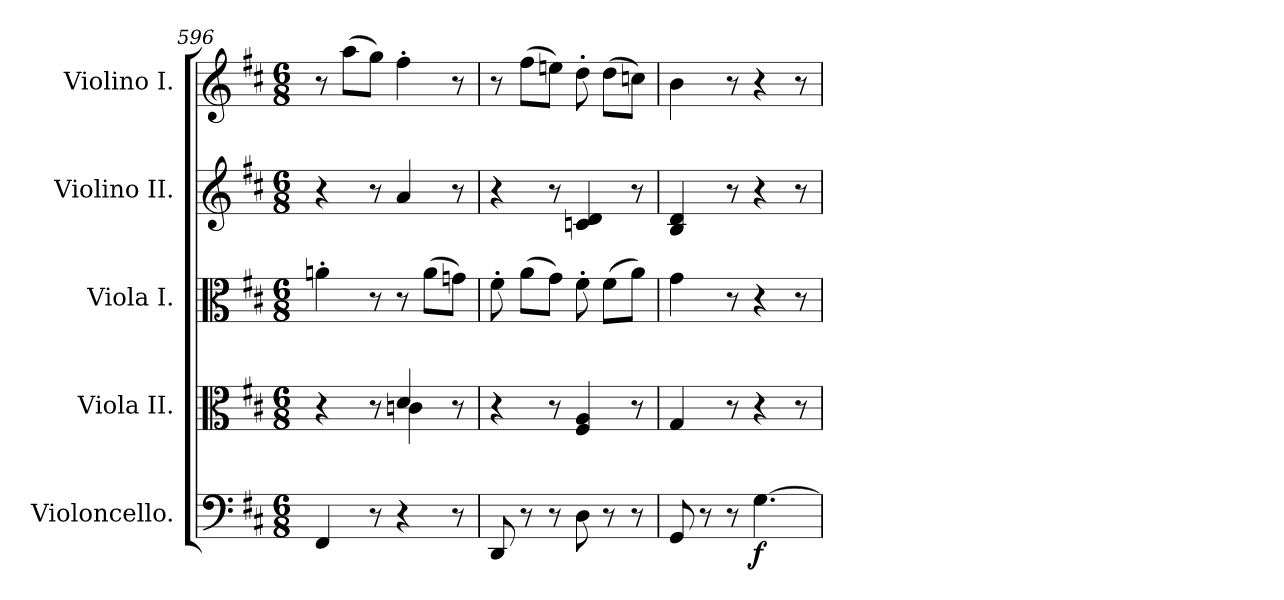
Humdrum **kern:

**kern	**dynam	**kern	**kern	**kern	**kern
*part5	*part5	*part4	*part3	*part2	*part1
*staff5	*staff5	*staff4	*staff3	*staff2	*staff1
*I"Violoncello.	*	*I"Viola II.	*I"Viola I.	*I"Violino II.	*I"Violino I.
*I'Vc	*	*I'Vla	*I'Vla	*I'Vln	*I'Vln
*clefF4	*	*clefC3	*clefC3	*clefG2	*clefG2
*k[f#c#]	*	*k[f#c#]	*k[f#c#]	*k[f#c#]	*k[f#c#]
*M6/8	*	*M6/8	*M6/8	*M6/8	*M6/8
=596	=596	=596	=596	=596	=596
*	*	*^	*	*	*
4FF#/	.	4r	4ryy	4an'\	4r	8r
.	.	.	.	.	.	(>8aa\L
8r	.	8r	8ryy	8r	8r	8gg\J)
4r	.	4d/	4cn\	8r	4a/	4ff#'\
.	.	.	.	(>8a\L	.	.
8r	.	8r	8ryy	8gn\J)	8r	8r
*	*	*v	*v	*	*	*
=597	=597	=597	=597	=597	=597
8DD/	.	4r	8f#'\	4r	8r
8r	.	.	(>8a\L	.	(>8ff#\L
8r	.	8r	8g\J)	8r	8een\J)
8D\	.	4F#/ 4A/	8f#'\	4cn/ 4d/	8dd'\
8r	.	.	(>8f#\L	.	(>8dd\L
8r	.	8r	8a\J)	8r	8ccn\J)
=598	=598	=598	=598	=598	=598
8GG/	.	4G/	4g\	4B/ 4d/	4b\
8r	.	.	.	.	.
8r	.	8r	8r	8r	8r
!	!LO:DY:b	!	!	!	!
[4.G\	f	4r	4r	4r	4r
.	.	8r	8r	8r	8r
=	=	=	=	=	=
*-	*-	*-	*-	*-	*-
